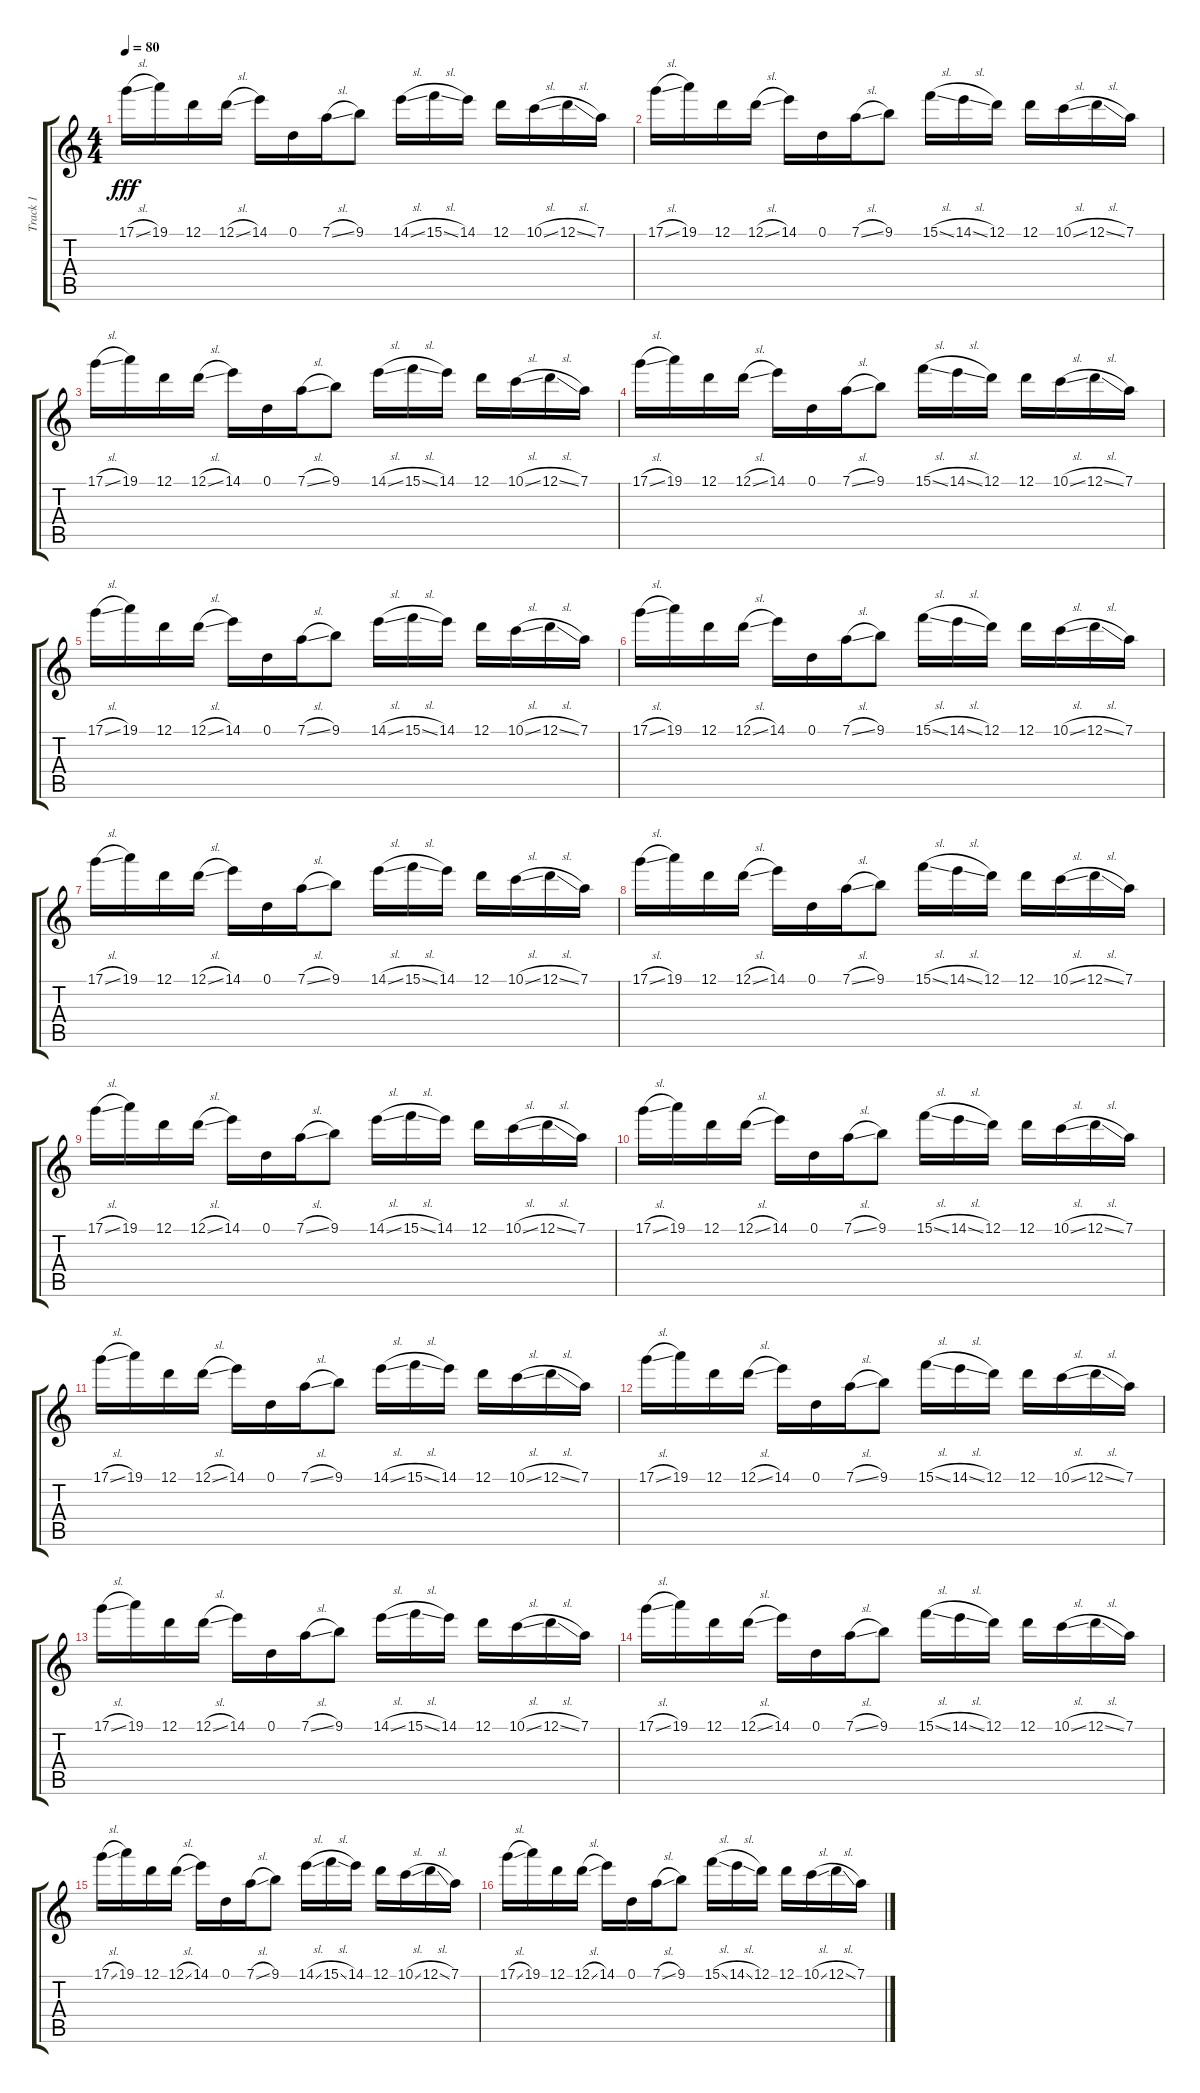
\track ("Track 1" "Track 1") {instrument distortionguitar}
\staff {score tabs}
\tuning (D4 A3 F3 C3 G2 C2) {hide}
\ts (4 4)
\tempo 80
\clef g2
\ks c
17.1{sl}.16{dy fff} 19.1.16 12.1.16 12.1{sl}.16 14.1.16 0.1.16 7.1{sl}.16 9.1.8 14.1{sl}.16 15.1{sl}.16 14.1.16 12.1.16 10.1{sl}.16 12.1{sl}.16 7.1.16 |
17.1{sl}.16 19.1.16 12.1.16 12.1{sl}.16 14.1.16 0.1.16 7.1{sl}.16 9.1.8 15.1{sl}.16 14.1{sl}.16 12.1.16 12.1.16 10.1{sl}.16 12.1{sl}.16 7.1.16 |
17.1{sl}.16 19.1.16 12.1.16 12.1{sl}.16 14.1.16 0.1.16 7.1{sl}.16 9.1.8 14.1{sl}.16 15.1{sl}.16 14.1.16 12.1.16 10.1{sl}.16 12.1{sl}.16 7.1.16 |
17.1{sl}.16 19.1.16 12.1.16 12.1{sl}.16 14.1.16 0.1.16 7.1{sl}.16 9.1.8 15.1{sl}.16 14.1{sl}.16 12.1.16 12.1.16 10.1{sl}.16 12.1{sl}.16 7.1.16 |
17.1{sl}.16 19.1.16 12.1.16 12.1{sl}.16 14.1.16 0.1.16 7.1{sl}.16 9.1.8 14.1{sl}.16 15.1{sl}.16 14.1.16 12.1.16 10.1{sl}.16 12.1{sl}.16 7.1.16 |
17.1{sl}.16 19.1.16 12.1.16 12.1{sl}.16 14.1.16 0.1.16 7.1{sl}.16 9.1.8 15.1{sl}.16 14.1{sl}.16 12.1.16 12.1.16 10.1{sl}.16 12.1{sl}.16 7.1.16 |
17.1{sl}.16 19.1.16 12.1.16 12.1{sl}.16 14.1.16 0.1.16 7.1{sl}.16 9.1.8 14.1{sl}.16 15.1{sl}.16 14.1.16 12.1.16 10.1{sl}.16 12.1{sl}.16 7.1.16 |
17.1{sl}.16 19.1.16 12.1.16 12.1{sl}.16 14.1.16 0.1.16 7.1{sl}.16 9.1.8 15.1{sl}.16 14.1{sl}.16 12.1.16 12.1.16 10.1{sl}.16 12.1{sl}.16 7.1.16 |
17.1{sl}.16 19.1.16 12.1.16 12.1{sl}.16 14.1.16 0.1.16 7.1{sl}.16 9.1.8 14.1{sl}.16 15.1{sl}.16 14.1.16 12.1.16 10.1{sl}.16 12.1{sl}.16 7.1.16 |
17.1{sl}.16 19.1.16 12.1.16 12.1{sl}.16 14.1.16 0.1.16 7.1{sl}.16 9.1.8 15.1{sl}.16 14.1{sl}.16 12.1.16 12.1.16 10.1{sl}.16 12.1{sl}.16 7.1.16 |
17.1{sl}.16 19.1.16 12.1.16 12.1{sl}.16 14.1.16 0.1.16 7.1{sl}.16 9.1.8 14.1{sl}.16 15.1{sl}.16 14.1.16 12.1.16 10.1{sl}.16 12.1{sl}.16 7.1.16 |
17.1{sl}.16 19.1.16 12.1.16 12.1{sl}.16 14.1.16 0.1.16 7.1{sl}.16 9.1.8 15.1{sl}.16 14.1{sl}.16 12.1.16 12.1.16 10.1{sl}.16 12.1{sl}.16 7.1.16 |
17.1{sl}.16 19.1.16 12.1.16 12.1{sl}.16 14.1.16 0.1.16 7.1{sl}.16 9.1.8 14.1{sl}.16 15.1{sl}.16 14.1.16 12.1.16 10.1{sl}.16 12.1{sl}.16 7.1.16 |
17.1{sl}.16 19.1.16 12.1.16 12.1{sl}.16 14.1.16 0.1.16 7.1{sl}.16 9.1.8 15.1{sl}.16 14.1{sl}.16 12.1.16 12.1.16 10.1{sl}.16 12.1{sl}.16 7.1.16 |
17.1{sl}.16 19.1.16 12.1.16 12.1{sl}.16 14.1.16 0.1.16 7.1{sl}.16 9.1.8 14.1{sl}.16 15.1{sl}.16 14.1.16 12.1.16 10.1{sl}.16 12.1{sl}.16 7.1.16 |
17.1{sl}.16 19.1.16 12.1.16 12.1{sl}.16 14.1.16 0.1.16 7.1{sl}.16 9.1.8 15.1{sl}.16 14.1{sl}.16 12.1.16 12.1.16 10.1{sl}.16 12.1{sl}.16 7.1.16
